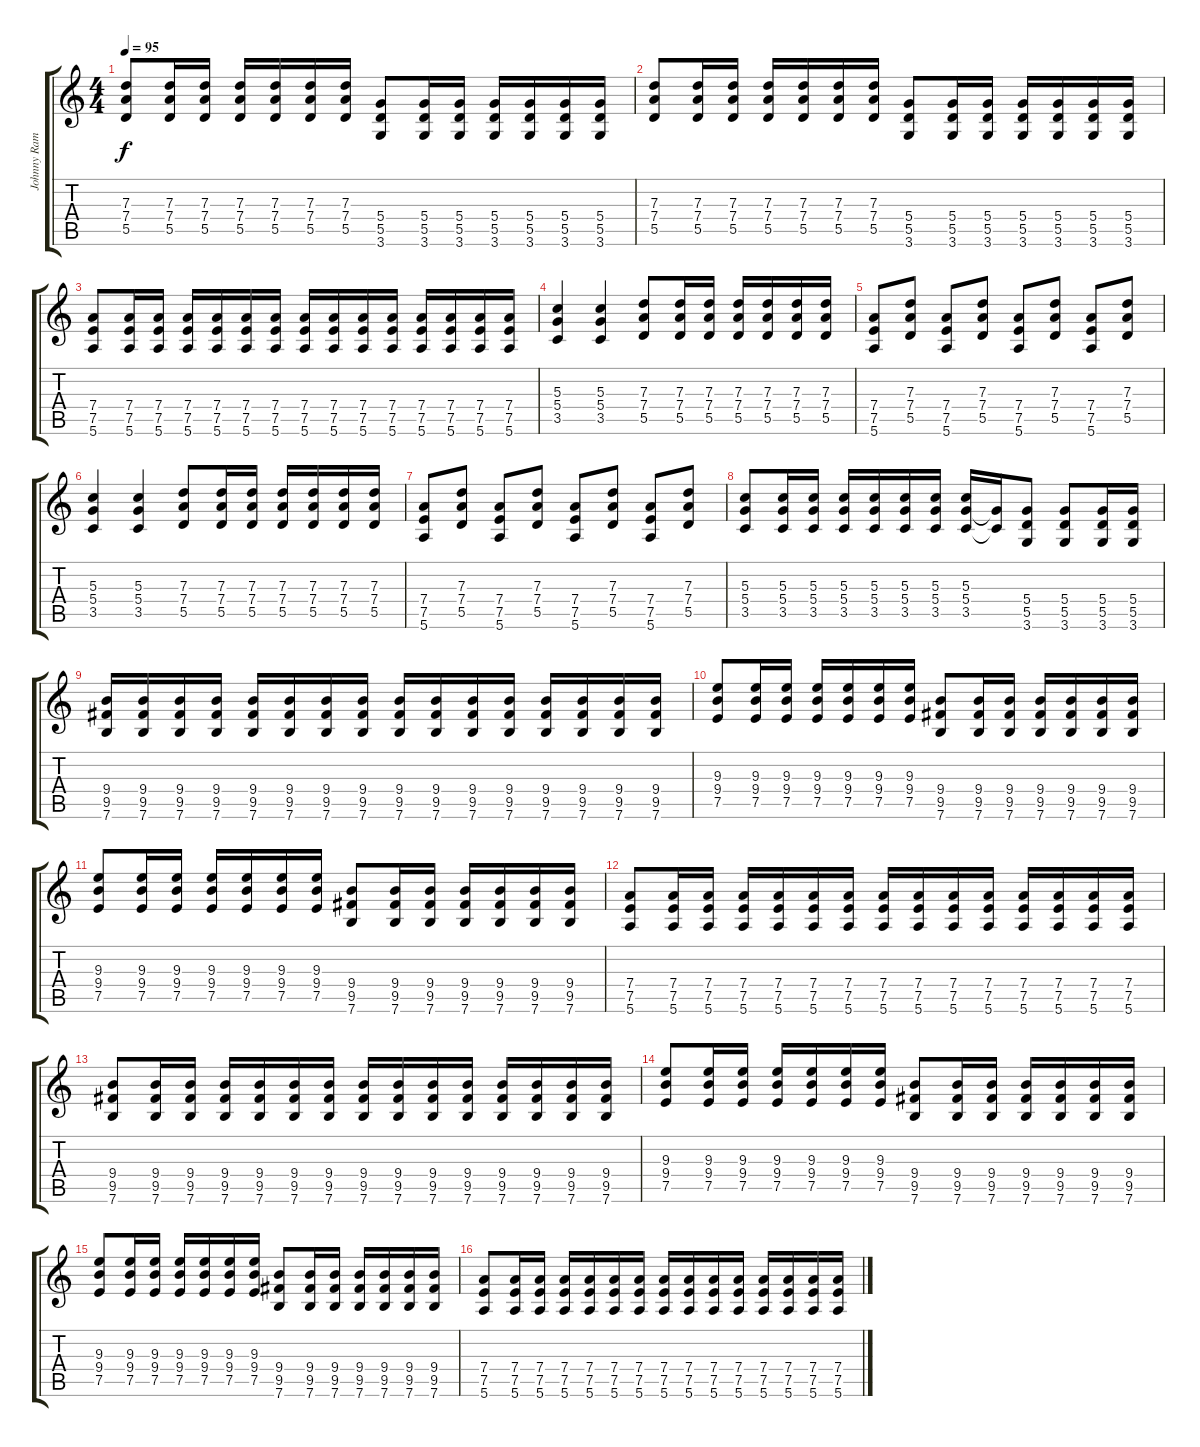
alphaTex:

\track ("Johnny Ramone (Guitar)" "Johnny Ram") {instrument distortionguitar}
\staff {score tabs}
\tuning (E4 B3 G3 D3 A2 E2) {hide}
\ts (4 4)
\tempo 95
\clef g2
\ks c
(7.3 7.4 5.5).8{dy f} (7.3 7.4 5.5).16 (7.3 7.4 5.5).16 (7.3 7.4 5.5).16 (7.3 7.4 5.5).16 (7.3 7.4 5.5).16 (7.3 7.4 5.5).16 (5.4 5.5 3.6).8 (5.4 5.5 3.6).16 (5.4 5.5 3.6).16 (5.4 5.5 3.6).16 (5.4 5.5 3.6).16 (5.4 5.5 3.6).16 (5.4 5.5 3.6).16 |
(7.3 7.4 5.5).8 (7.3 7.4 5.5).16 (7.3 7.4 5.5).16 (7.3 7.4 5.5).16 (7.3 7.4 5.5).16 (7.3 7.4 5.5).16 (7.3 7.4 5.5).16 (5.4 5.5 3.6).8 (5.4 5.5 3.6).16 (5.4 5.5 3.6).16 (5.4 5.5 3.6).16 (5.4 5.5 3.6).16 (5.4 5.5 3.6).16 (5.4 5.5 3.6).16 |
(7.4 7.5 5.6).8 (7.4 7.5 5.6).16 (7.4 7.5 5.6).16 (7.4 7.5 5.6).16 (7.4 7.5 5.6).16 (7.4 7.5 5.6).16 (7.4 7.5 5.6).16 (7.4 7.5 5.6).16 (7.4 7.5 5.6).16 (7.4 7.5 5.6).16 (7.4 7.5 5.6).16 (7.4 7.5 5.6).16 (7.4 7.5 5.6).16 (7.4 7.5 5.6).16 (7.4 7.5 5.6).16 |
(5.3 5.4 3.5).4 (5.3 5.4 3.5).4 (7.3 7.4 5.5).8 (7.3 7.4 5.5).16 (7.3 7.4 5.5).16 (7.3 7.4 5.5).16 (7.3 7.4 5.5).16 (7.3 7.4 5.5).16 (7.3 7.4 5.5).16 |
(7.4 7.5 5.6).8 (7.3 7.4 5.5).8 (7.4 7.5 5.6).8 (7.3 7.4 5.5).8 (7.4 7.5 5.6).8 (7.3 7.4 5.5).8 (7.4 7.5 5.6).8 (7.3 7.4 5.5).8 |
(5.3 5.4 3.5).4 (5.3 5.4 3.5).4 (7.3 7.4 5.5).8 (7.3 7.4 5.5).16 (7.3 7.4 5.5).16 (7.3 7.4 5.5).16 (7.3 7.4 5.5).16 (7.3 7.4 5.5).16 (7.3 7.4 5.5).16 |
(7.4 7.5 5.6).8 (7.3 7.4 5.5).8 (7.4 7.5 5.6).8 (7.3 7.4 5.5).8 (7.4 7.5 5.6).8 (7.3 7.4 5.5).8 (7.4 7.5 5.6).8 (7.3 7.4 5.5).8 |
(5.3 5.4 3.5).8 (5.3 5.4 3.5).16 (5.3 5.4 3.5).16 (5.3 5.4 3.5).16 (5.3 5.4 3.5).16 (5.3 5.4 3.5).16 (5.3 5.4 3.5).16 (5.3 5.4 3.5).16 (5.4{t} 3.5{t}).16 (5.4 5.5 3.6).8 (5.4 5.5 3.6).8 (5.4 5.5 3.6).16 (5.4 5.5 3.6).16 |
(9.4 9.5 7.6).16 (9.4 9.5 7.6).16 (9.4 9.5 7.6).16 (9.4 9.5 7.6).16 (9.4 9.5 7.6).16 (9.4 9.5 7.6).16 (9.4 9.5 7.6).16 (9.4 9.5 7.6).16 (9.4 9.5 7.6).16 (9.4 9.5 7.6).16 (9.4 9.5 7.6).16 (9.4 9.5 7.6).16 (9.4 9.5 7.6).16 (9.4 9.5 7.6).16 (9.4 9.5 7.6).16 (9.4 9.5 7.6).16 |
(9.3 9.4 7.5).8 (9.3 9.4 7.5).16 (9.3 9.4 7.5).16 (9.3 9.4 7.5).16 (9.3 9.4 7.5).16 (9.3 9.4 7.5).16 (9.3 9.4 7.5).16 (9.4 9.5 7.6).8 (9.4 9.5 7.6).16 (9.4 9.5 7.6).16 (9.4 9.5 7.6).16 (9.4 9.5 7.6).16 (9.4 9.5 7.6).16 (9.4 9.5 7.6).16 |
(9.3 9.4 7.5).8 (9.3 9.4 7.5).16 (9.3 9.4 7.5).16 (9.3 9.4 7.5).16 (9.3 9.4 7.5).16 (9.3 9.4 7.5).16 (9.3 9.4 7.5).16 (9.4 9.5 7.6).8 (9.4 9.5 7.6).16 (9.4 9.5 7.6).16 (9.4 9.5 7.6).16 (9.4 9.5 7.6).16 (9.4 9.5 7.6).16 (9.4 9.5 7.6).16 |
(7.4 7.5 5.6).8 (7.4 7.5 5.6).16 (7.4 7.5 5.6).16 (7.4 7.5 5.6).16 (7.4 7.5 5.6).16 (7.4 7.5 5.6).16 (7.4 7.5 5.6).16 (7.4 7.5 5.6).16 (7.4 7.5 5.6).16 (7.4 7.5 5.6).16 (7.4 7.5 5.6).16 (7.4 7.5 5.6).16 (7.4 7.5 5.6).16 (7.4 7.5 5.6).16 (7.4 7.5 5.6).16 |
(9.4 9.5 7.6).8 (9.4 9.5 7.6).16 (9.4 9.5 7.6).16 (9.4 9.5 7.6).16 (9.4 9.5 7.6).16 (9.4 9.5 7.6).16 (9.4 9.5 7.6).16 (9.4 9.5 7.6).16 (9.4 9.5 7.6).16 (9.4 9.5 7.6).16 (9.4 9.5 7.6).16 (9.4 9.5 7.6).16 (9.4 9.5 7.6).16 (9.4 9.5 7.6).16 (9.4 9.5 7.6).16 |
(9.3 9.4 7.5).8 (9.3 9.4 7.5).16 (9.3 9.4 7.5).16 (9.3 9.4 7.5).16 (9.3 9.4 7.5).16 (9.3 9.4 7.5).16 (9.3 9.4 7.5).16 (9.4 9.5 7.6).8 (9.4 9.5 7.6).16 (9.4 9.5 7.6).16 (9.4 9.5 7.6).16 (9.4 9.5 7.6).16 (9.4 9.5 7.6).16 (9.4 9.5 7.6).16 |
(9.3 9.4 7.5).8 (9.3 9.4 7.5).16 (9.3 9.4 7.5).16 (9.3 9.4 7.5).16 (9.3 9.4 7.5).16 (9.3 9.4 7.5).16 (9.3 9.4 7.5).16 (9.4 9.5 7.6).8 (9.4 9.5 7.6).16 (9.4 9.5 7.6).16 (9.4 9.5 7.6).16 (9.4 9.5 7.6).16 (9.4 9.5 7.6).16 (9.4 9.5 7.6).16 |
(7.4 7.5 5.6).8 (7.4 7.5 5.6).16 (7.4 7.5 5.6).16 (7.4 7.5 5.6).16 (7.4 7.5 5.6).16 (7.4 7.5 5.6).16 (7.4 7.5 5.6).16 (7.4 7.5 5.6).16 (7.4 7.5 5.6).16 (7.4 7.5 5.6).16 (7.4 7.5 5.6).16 (7.4 7.5 5.6).16 (7.4 7.5 5.6).16 (7.4 7.5 5.6).16 (7.4 7.5 5.6).16
